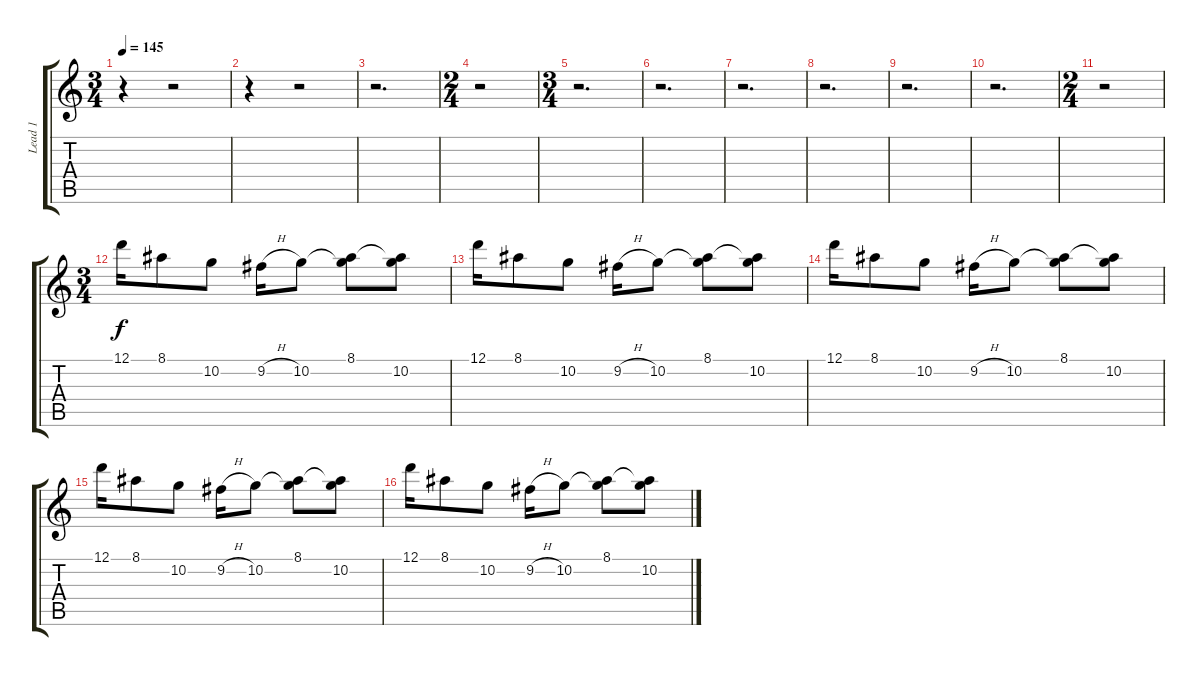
\track ("Lead 1" "Lead 1") {instrument distortionguitar}
\staff {score tabs}
\tuning (D4 A3 F3 C3 G2 D2) {hide}
\ts (3 4)
\tempo 145
\clef g2
\ks c
r.4{dy f} r.2 |
r.4 r.2 |
r.2{d} |
\ts (2 4)
r.2 |
\ts (3 4)
r.2{d} |
r.2{d} |
r.2{d} |
r.2{d} |
r.2{d} |
r.2{d} |
\ts (2 4)
r.2 |
\ts (3 4)
12.1.16 8.1.8 10.2.8 9.2{h}.16 10.2.8 (8.1 10.2{t}).8 (8.1{t} 10.2).8 |
12.1.16 8.1.8 10.2.8 9.2{h}.16 10.2.8 (8.1 10.2{t}).8 (8.1{t} 10.2).8 |
12.1.16 8.1.8 10.2.8 9.2{h}.16 10.2.8 (8.1 10.2{t}).8 (8.1{t} 10.2).8 |
12.1.16 8.1.8 10.2.8 9.2{h}.16 10.2.8 (8.1 10.2{t}).8 (8.1{t} 10.2).8 |
12.1.16 8.1.8 10.2.8 9.2{h}.16 10.2.8 (8.1 10.2{t}).8 (8.1{t} 10.2).8
